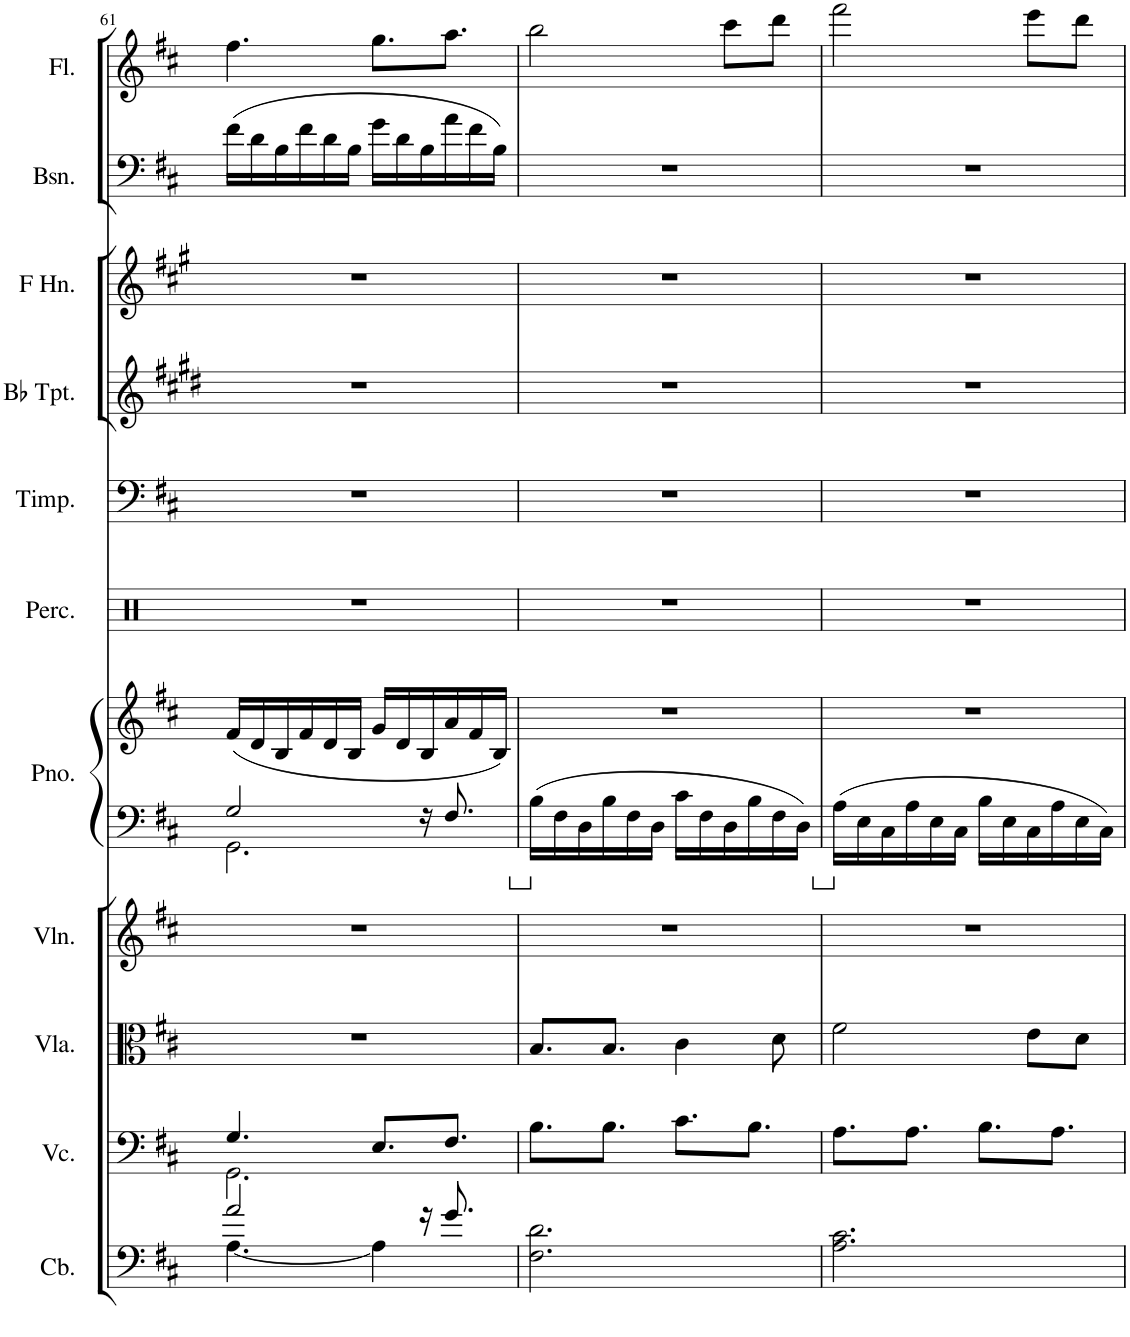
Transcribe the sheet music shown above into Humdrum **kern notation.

**kern	**kern	**kern	**kern	**kern	**kern	**kern	**kern	**kern	**kern	**kern	**kern
*part11	*part10	*part9	*part8	*part7	*part7	*part6	*part5	*part4	*part3	*part2	*part1
*staff12	*staff11	*staff10	*staff9	*staff8	*staff7	*staff6	*staff5	*staff4	*staff3	*staff2	*staff1
*I"Contrabass	*I"Violoncello	*I"Viola	*I"Violin	*I"Piano	*	*I"Percussion	*I"Timpani	*I"Bb Trumpet	*I"Horn in F	*I"Bassoon	*I"Flute
*I'Cb.	*I'Vc.	*I'Vla.	*I'Vln.	*I'Pno.	*	*I'Perc.	*I'Timp.	*I'Bb Tpt.	*	*I'Bsn.	*I'Fl.
!!LO:PB:g=z
*clefF4	*clefF4	*clefC3	*clefG2	*clefF4	*clefG2	*clefX	*clefF4	*clefG2	*clefG2	*clefF4	*clefG2
*Trd7c12	*	*	*	*	*	*	*	*Trd1c2	*Trd4c7	*	*
*k[f#c#]	*k[f#c#]	*k[f#c#]	*k[f#c#]	*k[f#c#]	*k[f#c#]	*k[]	*k[f#c#]	*k[f#c#g#d#]	*k[f#c#g#]	*k[f#c#]	*k[f#c#]
*M6/8	*M6/8	*M6/8	*M6/8	*M6/8	*M6/8	*M6/8	*M6/8	*M6/8	*M6/8	*M6/8	*M6/8
=61	=61	=61	=61	=61	=61	=61	=61	=61	=61	=61	=61
*^	*^	*	*	*^	*	*	*	*	*	*	*
2a/	[4.A\	4.G/	2.GG\	2.r	2.r	2G/	2.GG\	(<16f#/LL	2.r	2.r	2.r	2.r	(>16f#\LL	4.ff#\
.	.	.	.	.	.	.	.	16d/	.	.	.	.	16d\	.
.	.	.	.	.	.	.	.	16B/	.	.	.	.	16B\	.
.	.	.	.	.	.	.	.	16f#/	.	.	.	.	16f#\	.
.	.	.	.	.	.	.	.	16d/	.	.	.	.	16d\	.
.	.	.	.	.	.	.	.	16B/JJ	.	.	.	.	16B\JJ	.
.	4A\]	8.E/L	.	.	.	.	.	16g/LL	.	.	.	.	16g\LL	8.gg\L
.	.	.	.	.	.	.	.	16d/	.	.	.	.	16d\	.
16r	.	.	.	.	.	16r	.	16B/	.	.	.	.	16B\	.
8.g/	.	8.F#/J	.	.	.	8.F#/	.	16a/	.	.	.	.	16a\	8.aa\J
.	8ryy	.	.	.	.	.	.	16f#/	.	.	.	.	16f#\	.
.	.	.	.	.	.	.	.	16B/JJ)	.	.	.	.	16B\JJ)	.
*v	*v	*	*	*	*	*v	*v	*	*	*	*	*	*	*
*	*v	*v	*	*	*	*	*	*	*	*	*	*
=62	=62	=62	=62	=62	=62	=62	=62	=62	=62	=62	=62
2.F#\ 2.d\	8.B\L	8.B/L	2.r	16B\LL	2.r	2.r	2.r	2.r	2.r	2.r	2bb\
.	.	.	.	16F#\	.	.	.	.	.	.	.
.	.	.	.	16D\	.	.	.	.	.	.	.
.	8.B\J	8.B/J	.	16B\	.	.	.	.	.	.	.
.	.	.	.	16F#\	.	.	.	.	.	.	.
.	.	.	.	16D\JJ	.	.	.	.	.	.	.
.	8.c#\L	4c#\	.	16c#\LL	.	.	.	.	.	.	.
.	.	.	.	16F#\	.	.	.	.	.	.	.
.	.	.	.	16D\	.	.	.	.	.	.	8ccc#\L
.	8.B\J	.	.	16B\	.	.	.	.	.	.	.
.	.	8d\	.	16F#\	.	.	.	.	.	.	8ddd\J
.	.	.	.	16D\JJ	.	.	.	.	.	.	.
=63	=63	=63	=63	=63	=63	=63	=63	=63	=63	=63	=63
2.A\ 2.c#\	8.A\L	2f#\	2.r	16A\LL	2.r	2.r	2.r	2.r	2.r	2.r	2fff#\
.	.	.	.	16E\	.	.	.	.	.	.	.
.	.	.	.	16C#\	.	.	.	.	.	.	.
.	8.A\J	.	.	16A\	.	.	.	.	.	.	.
.	.	.	.	16E\	.	.	.	.	.	.	.
.	.	.	.	16C#\JJ	.	.	.	.	.	.	.
.	8.B\L	.	.	16B\LL	.	.	.	.	.	.	.
.	.	.	.	16E\	.	.	.	.	.	.	.
.	.	8e\L	.	16C#\	.	.	.	.	.	.	8eee\L
.	8.A\J	.	.	16A\	.	.	.	.	.	.	.
.	.	8d\J	.	16E\	.	.	.	.	.	.	8ddd\J
.	.	.	.	16C#\JJ	.	.	.	.	.	.	.
=	=	=	=	=	=	=	=	=	=	=	=
*-	*-	*-	*-	*-	*-	*-	*-	*-	*-	*-	*-
